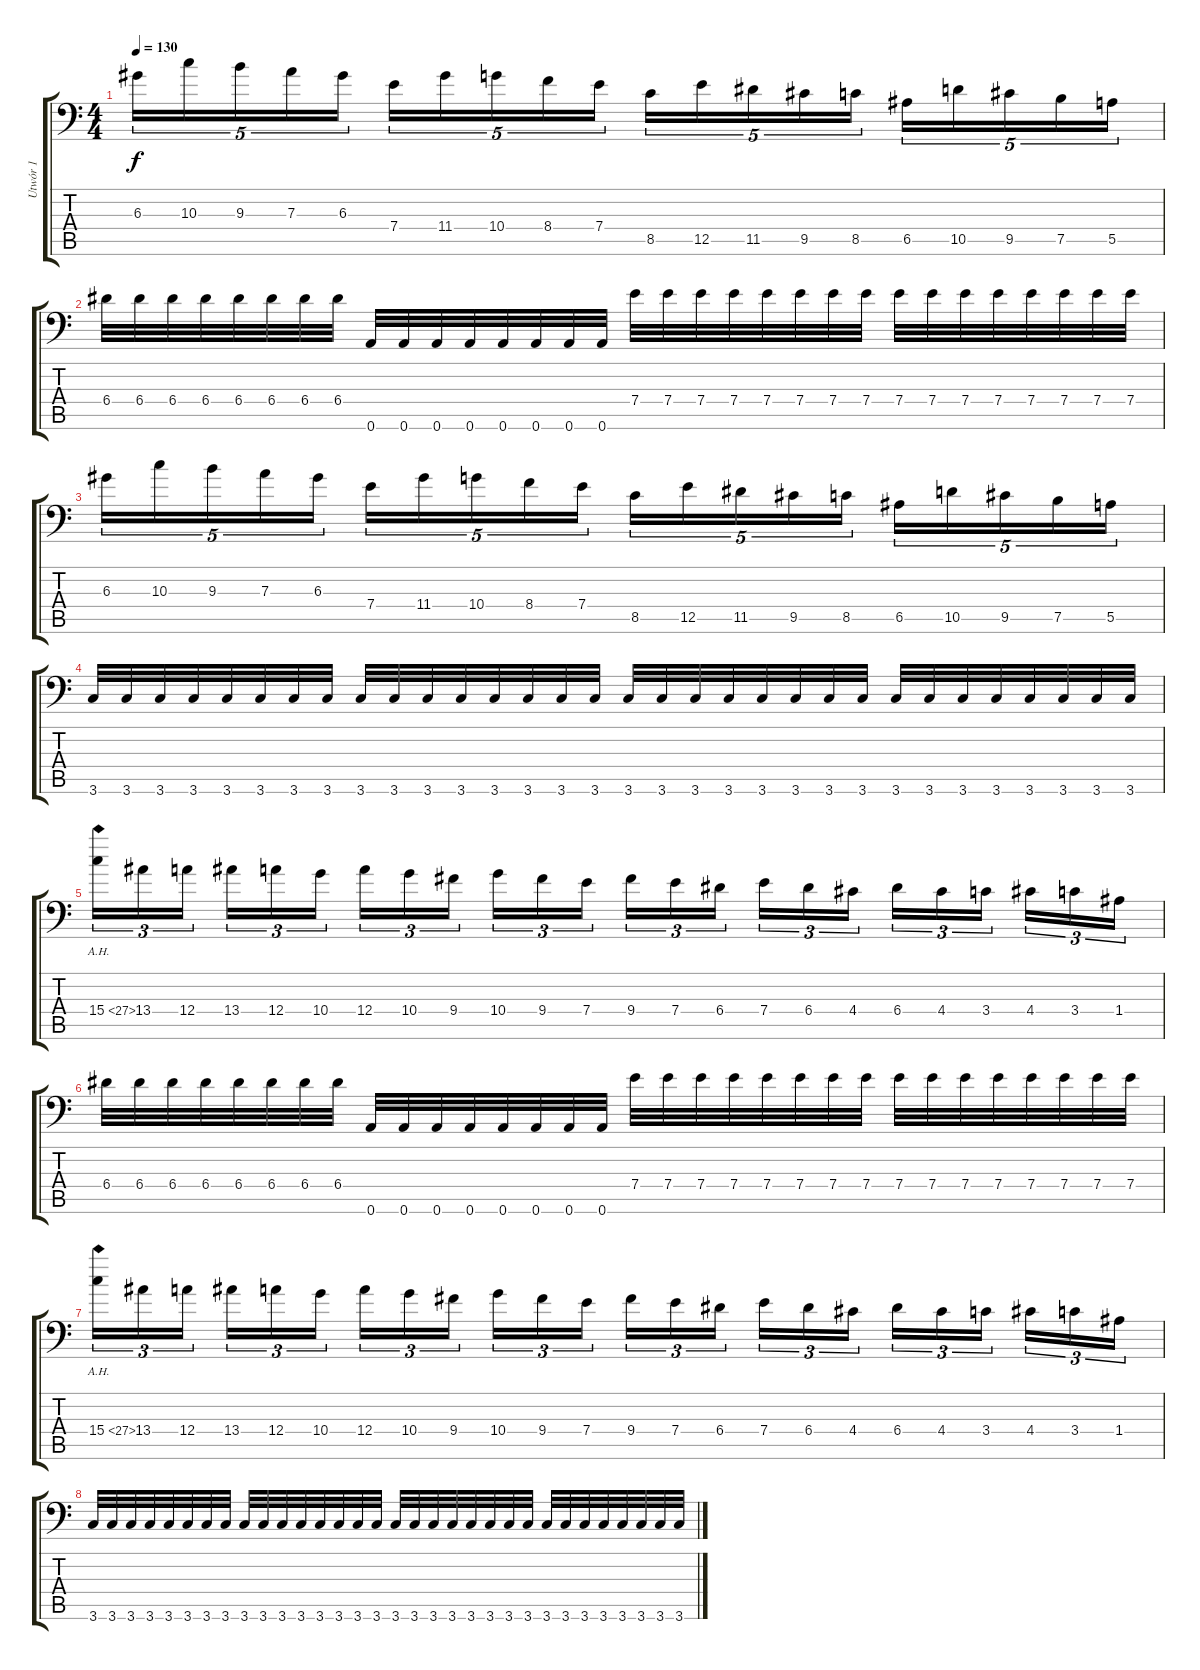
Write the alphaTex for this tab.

\track ("Utwór 1" "Utwór 1") {instrument distortionguitar}
\staff {score tabs}
\tuning (B3 Gb3 D3 A2 E2 A1) {hide}
\ts (4 4)
\tempo 130
\clef f4
\ks c
6.3.16{tu (5 4) dy f} 10.3.16{tu (5 4)} 9.3.16{tu (5 4)} 7.3.16{tu (5 4)} 6.3.16{tu (5 4)} 7.4.16{tu (5 4)} 11.4.16{tu (5 4)} 10.4.16{tu (5 4)} 8.4.16{tu (5 4)} 7.4.16{tu (5 4)} 8.5.16{tu (5 4)} 12.5.16{tu (5 4)} 11.5.16{tu (5 4)} 9.5.16{tu (5 4)} 8.5.16{tu (5 4)} 6.5.16{tu (5 4)} 10.5.16{tu (5 4)} 9.5.16{tu (5 4)} 7.5.16{tu (5 4)} 5.5.16{tu (5 4)} |
6.4.32 6.4.32 6.4.32 6.4.32 6.4.32 6.4.32 6.4.32 6.4.32 0.6.32 0.6.32 0.6.32 0.6.32 0.6.32 0.6.32 0.6.32 0.6.32 7.4.32 7.4.32 7.4.32 7.4.32 7.4.32 7.4.32 7.4.32 7.4.32 7.4.32 7.4.32 7.4.32 7.4.32 7.4.32 7.4.32 7.4.32 7.4.32 |
6.3.16{tu (5 4)} 10.3.16{tu (5 4)} 9.3.16{tu (5 4)} 7.3.16{tu (5 4)} 6.3.16{tu (5 4)} 7.4.16{tu (5 4)} 11.4.16{tu (5 4)} 10.4.16{tu (5 4)} 8.4.16{tu (5 4)} 7.4.16{tu (5 4)} 8.5.16{tu (5 4)} 12.5.16{tu (5 4)} 11.5.16{tu (5 4)} 9.5.16{tu (5 4)} 8.5.16{tu (5 4)} 6.5.16{tu (5 4)} 10.5.16{tu (5 4)} 9.5.16{tu (5 4)} 7.5.16{tu (5 4)} 5.5.16{tu (5 4)} |
3.6.32 3.6.32 3.6.32 3.6.32 3.6.32 3.6.32 3.6.32 3.6.32 3.6.32 3.6.32 3.6.32 3.6.32 3.6.32 3.6.32 3.6.32 3.6.32 3.6.32 3.6.32 3.6.32 3.6.32 3.6.32 3.6.32 3.6.32 3.6.32 3.6.32 3.6.32 3.6.32 3.6.32 3.6.32 3.6.32 3.6.32 3.6.32 |
15.4{ah 12}.16{tu (3 2)} 13.4.16{tu (3 2)} 12.4.16{tu (3 2) beam splitsecondary} 13.4.16{tu (3 2)} 12.4.16{tu (3 2)} 10.4.16{tu (3 2)} 12.4.16{tu (3 2)} 10.4.16{tu (3 2)} 9.4.16{tu (3 2) beam splitsecondary} 10.4.16{tu (3 2)} 9.4.16{tu (3 2)} 7.4.16{tu (3 2)} 9.4.16{tu (3 2)} 7.4.16{tu (3 2)} 6.4.16{tu (3 2) beam splitsecondary} 7.4.16{tu (3 2)} 6.4.16{tu (3 2)} 4.4.16{tu (3 2)} 6.4.16{tu (3 2)} 4.4.16{tu (3 2)} 3.4.16{tu (3 2) beam splitsecondary} 4.4.16{tu (3 2)} 3.4.16{tu (3 2)} 1.4.16{tu (3 2)} |
6.4.32 6.4.32 6.4.32 6.4.32 6.4.32 6.4.32 6.4.32 6.4.32 0.6.32 0.6.32 0.6.32 0.6.32 0.6.32 0.6.32 0.6.32 0.6.32 7.4.32 7.4.32 7.4.32 7.4.32 7.4.32 7.4.32 7.4.32 7.4.32 7.4.32 7.4.32 7.4.32 7.4.32 7.4.32 7.4.32 7.4.32 7.4.32 |
15.4{ah 12}.16{tu (3 2)} 13.4.16{tu (3 2)} 12.4.16{tu (3 2) beam splitsecondary} 13.4.16{tu (3 2)} 12.4.16{tu (3 2)} 10.4.16{tu (3 2)} 12.4.16{tu (3 2)} 10.4.16{tu (3 2)} 9.4.16{tu (3 2) beam splitsecondary} 10.4.16{tu (3 2)} 9.4.16{tu (3 2)} 7.4.16{tu (3 2)} 9.4.16{tu (3 2)} 7.4.16{tu (3 2)} 6.4.16{tu (3 2) beam splitsecondary} 7.4.16{tu (3 2)} 6.4.16{tu (3 2)} 4.4.16{tu (3 2)} 6.4.16{tu (3 2)} 4.4.16{tu (3 2)} 3.4.16{tu (3 2) beam splitsecondary} 4.4.16{tu (3 2)} 3.4.16{tu (3 2)} 1.4.16{tu (3 2)} |
3.6.32 3.6.32 3.6.32 3.6.32 3.6.32 3.6.32 3.6.32 3.6.32 3.6.32 3.6.32 3.6.32 3.6.32 3.6.32 3.6.32 3.6.32 3.6.32 3.6.32 3.6.32 3.6.32 3.6.32 3.6.32 3.6.32 3.6.32 3.6.32 3.6.32 3.6.32 3.6.32 3.6.32 3.6.32 3.6.32 3.6.32 3.6.32
